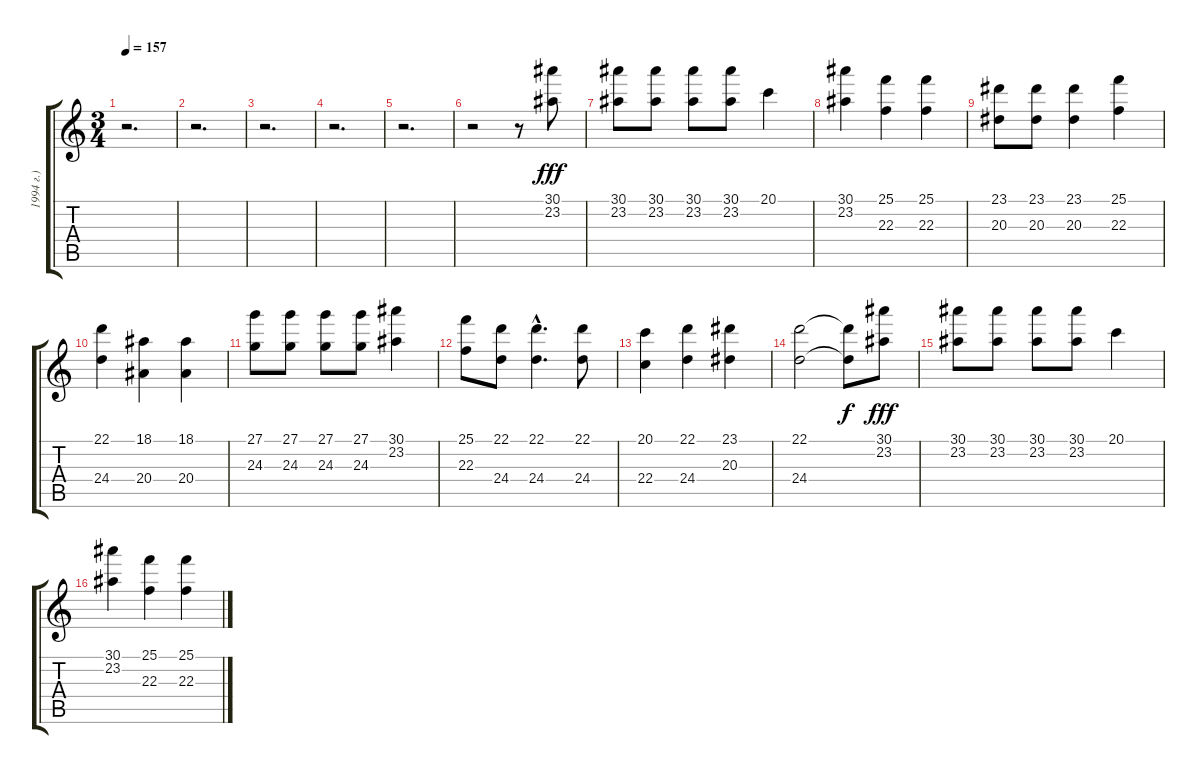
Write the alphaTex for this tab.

\track ("1994 г.)" "1994 г.)") {instrument whistle}
\staff {score tabs}
\tuning (E4 B3 G3 D3 A2 E2) {hide}
\ts (3 4)
\tempo 157
\clef g2
\ks c
r.2{d dy fff} |
r.2{d} |
r.2{d} |
r.2{d} |
r.2{d} |
r.2 r.8 (30.1 23.2).8 |
(30.1 23.2).8 (30.1 23.2).8 (30.1 23.2).8 (30.1 23.2).8 20.1.4 |
(30.1 23.2).4 (25.1 22.3).4 (25.1 22.3).4 |
(23.1 20.3).8 (23.1 20.3).8 (23.1 20.3).4 (25.1 22.3).4 |
(22.1 24.4).4 (18.1 20.4).4 (18.1 20.4).4 |
(27.1 24.3).8 (27.1 24.3).8 (27.1 24.3).8 (27.1 24.3).8 (30.1 23.2).4 |
(25.1 22.3).8 (22.1 24.4).8 (22.1{hac} 24.4{hac}).4{d} (22.1 24.4).8 |
(20.1 22.4).4 (22.1 24.4).4 (23.1 20.3).4 |
(22.1 24.4).2 (22.1{t} 24.4{t}).8{dy f} (30.1 23.2).8{dy fff} |
(30.1 23.2).8 (30.1 23.2).8 (30.1 23.2).8 (30.1 23.2).8 20.1.4 |
(30.1 23.2).4 (25.1 22.3).4 (25.1 22.3).4
